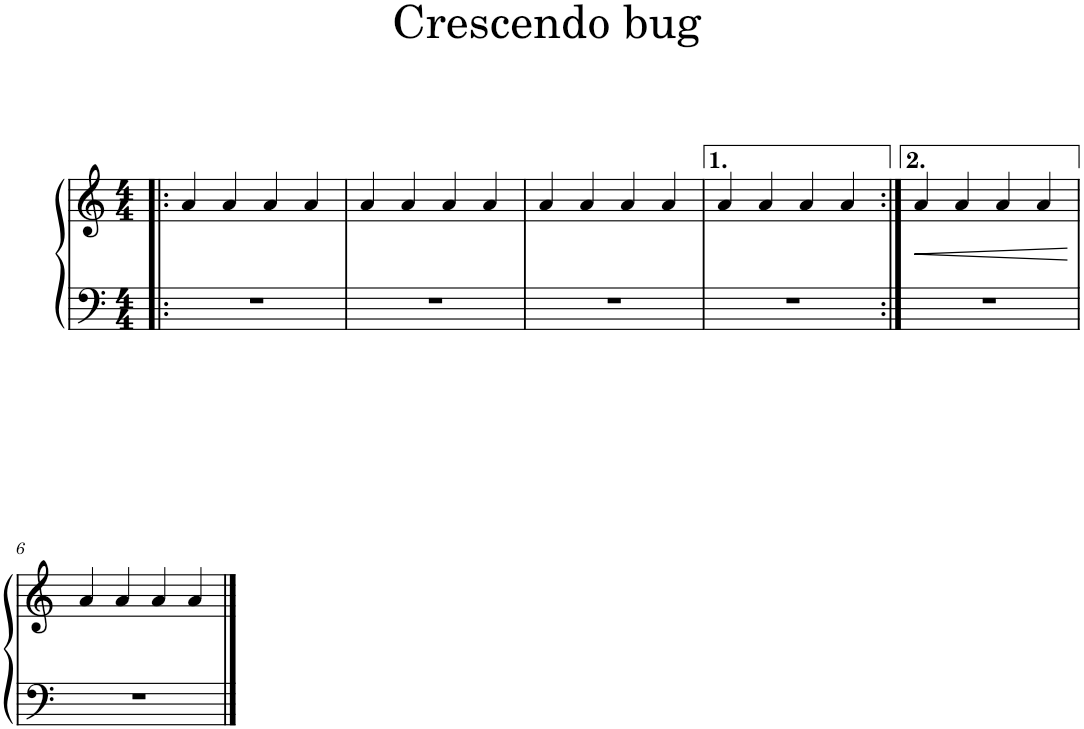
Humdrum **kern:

**kern	**kern	**dynam
*part1	*part1	*part1
*staff2	*staff1	*staff1/2
*I"Harfe	*	*
*I'Hrf.	*	*
*clefF4	*clefG2	*
*k[]	*k[]	*
*M4/4	*M4/4	*
=1!|:	=1!|:	=1!|:
1r	4a/	.
.	4a/	.
.	4a/	.
.	4a/	.
=2	=2	=2
1r	4a/	.
.	4a/	.
.	4a/	.
.	4a/	.
=3	=3	=3
1r	4a/	.
.	4a/	.
.	4a/	.
.	4a/	.
=4	=4	=4
1r	4a/	.
.	4a/	.
.	4a/	.
.	4a/	.
=5:|!	=5:|!	=5:|!
!	!	!LO:HP:b
1r	4a/	<
.	4a/	.
.	4a/	.
.	4a/	.
.	.	[
!!LO:LB:g=z
=6	=6	=6
1r	4a/	.
.	4a/	.
.	4a/	.
.	4a/	.
==	==	==
*-	*-	*-
